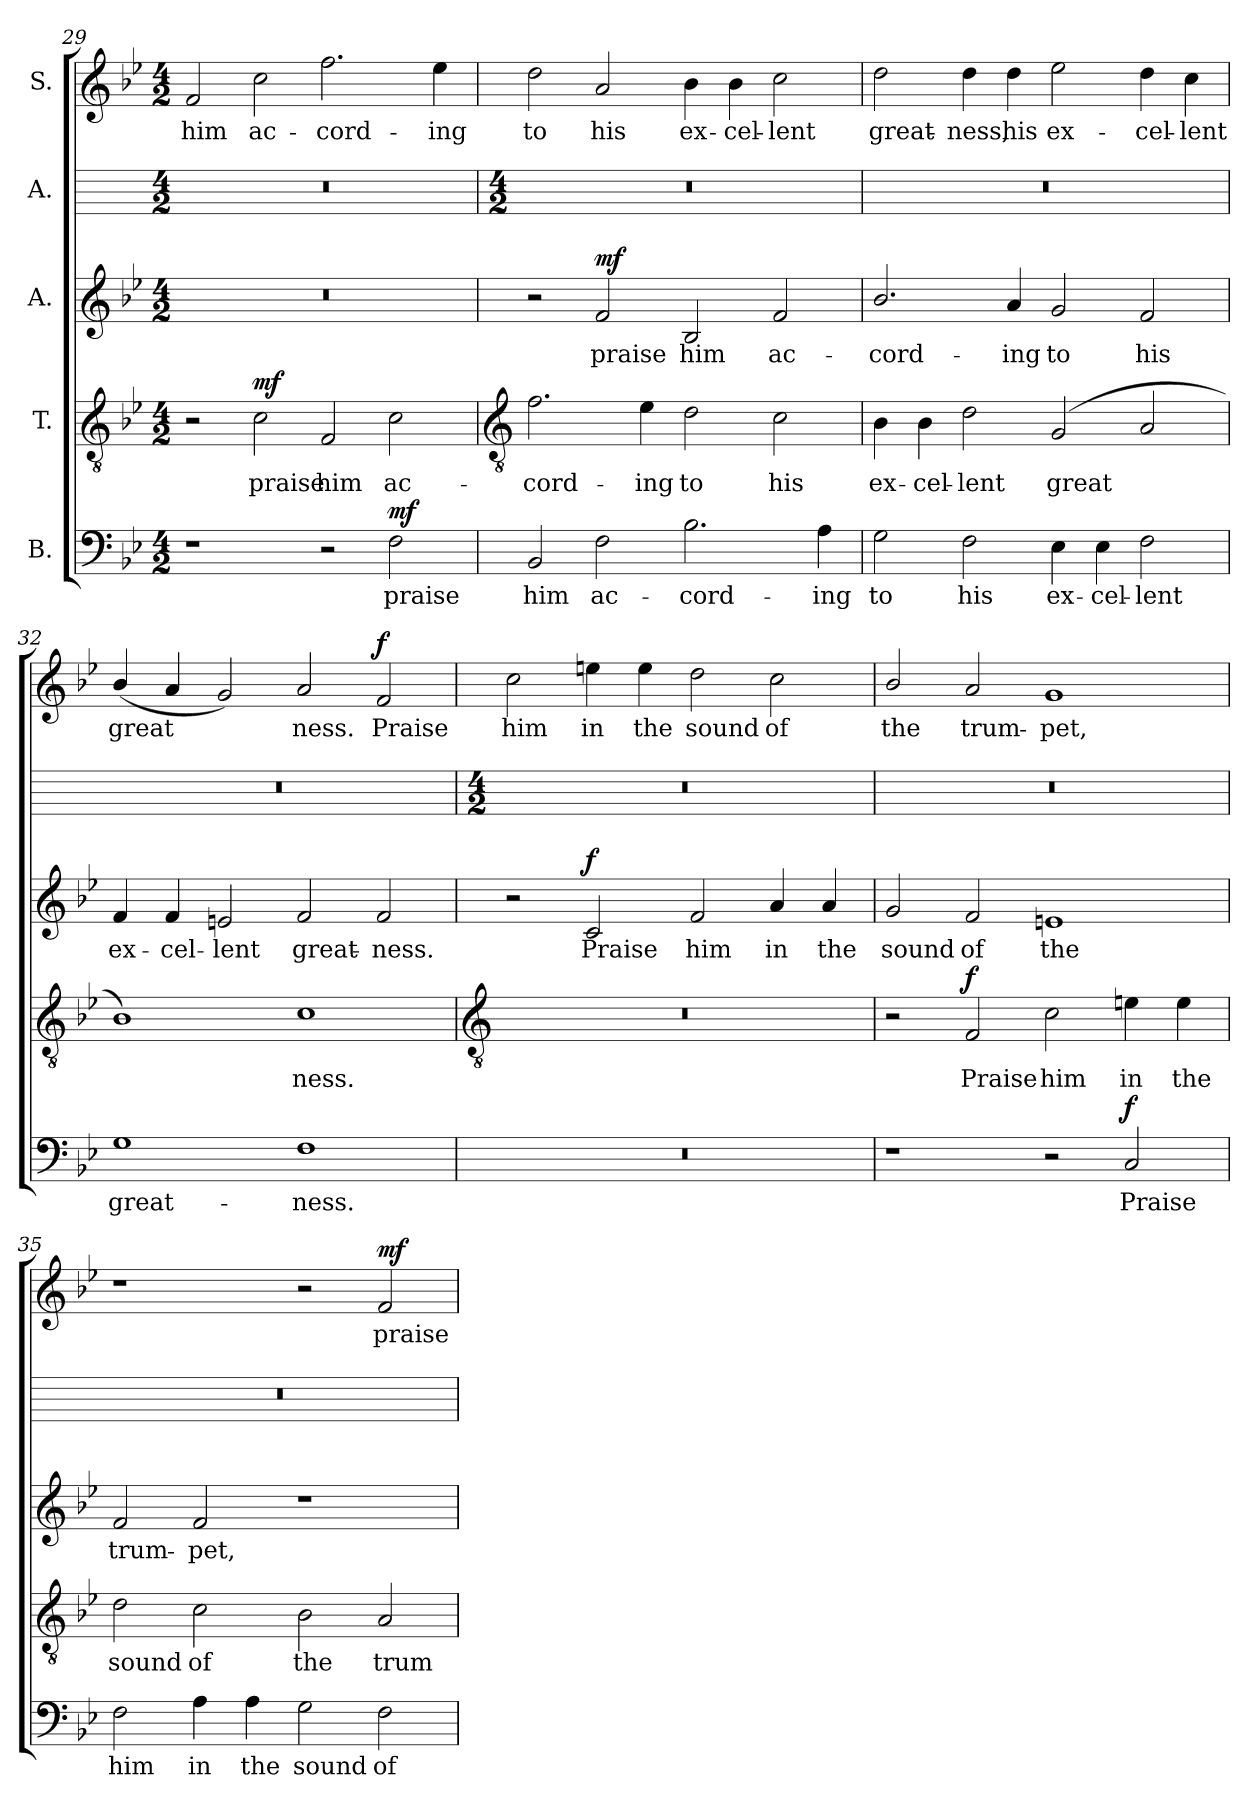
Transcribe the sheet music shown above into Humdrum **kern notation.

**kern	**text	**dynam	**kern	**text	**dynam	**kern	**text	**dynam	**kern	**kern	**text	**dynam
*part5	*part5	*part5	*part4	*part4	*part4	*part3	*part3	*part3	*part2	*part1	*part1	*part1
*staff5	*staff5	*staff5	*staff4	*staff4	*staff4	*staff3	*staff3	*staff3	*staff2	*staff1	*staff1	*staff1
*I"B.	*	*	*I"T.	*	*	*I"A.	*	*	*I"A.	*I"S.	*	*
*clefF4	*	*	*clefGv2	*	*	*clefG2	*	*	*	*clefG2	*	*
*k[b-e-]	*	*	*k[b-e-]	*	*	*k[b-e-]	*	*	*	*k[b-e-]	*	*
*B-:	*	*	*B-:	*	*	*B-:	*	*	*	*B-:	*	*
*M4/2	*	*	*M4/2	*	*	*M4/2	*	*	*M4/2	*M4/2	*	*
=29	=29	=29	=29	=29	=29	=29	=29	=29	=29	=29	=29	=29
!	!	!	!	!	!	!	!	!	!	!	!LO:LY:b	!
1r	.	.	2r	.	.	0r	.	.	0r	2f	him	.
!	!	!	!	!LO:LY:b	!LO:DY:a	!	!	!	!	!	!LO:LY:b	!
.	.	.	2c	praise	mf	.	.	.	.	2cc	ac-	.
!	!	!	!	!LO:LY:b	!	!	!	!	!	!	!LO:LY:b	!
2r	.	.	2F	him	.	.	.	.	.	2.ff	-cord-	.
!	!LO:LY:b	!LO:DY:a	!	!LO:LY:b	!	!	!	!	!	!	!	!
2F	praise	mf	2c	ac-	.	.	.	.	.	.	.	.
!	!	!	!	!	!	!	!	!	!	!	!LO:LY:b	!
.	.	.	.	.	.	.	.	.	.	4ee-	-ing	.
!!LO:LB:g=z
=30	=30	=30	=30	=30	=30	=30	=30	=30	=30	=30	=30	=30
*	*	*	*clefGv2	*	*	*	*	*	*	*	*	*
*	*	*	*	*	*	*	*	*	*M4/2	*	*	*
!	!LO:LY:b	!	!	!LO:LY:b	!	!	!	!	!	!	!LO:LY:b	!
2BB-	him	.	2.f	-cord-	.	2r	.	.	0r	2dd	to	.
!	!LO:LY:b	!	!	!	!	!	!LO:LY:b	!LO:DY:a	!	!	!LO:LY:b	!
2F	ac-	.	.	.	.	2f	praise	mf	.	2a	his	.
!	!	!	!	!LO:LY:b	!	!	!	!	!	!	!	!
.	.	.	4e-	-ing	.	.	.	.	.	.	.	.
!	!LO:LY:b	!	!	!LO:LY:b	!	!	!LO:LY:b	!	!	!	!LO:LY:b	!
2.B-	-cord-	.	2d	to	.	2B-	him	.	.	4b-	ex-	.
!	!	!	!	!	!	!	!	!	!	!	!LO:LY:b	!
.	.	.	.	.	.	.	.	.	.	4b-	-cel-	.
!	!	!	!	!LO:LY:b	!	!	!LO:LY:b	!	!	!	!LO:LY:b	!
.	.	.	2c	his	.	2f	ac-	.	.	2cc	-lent	.
!	!LO:LY:b	!	!	!	!	!	!	!	!	!	!	!
4A	-ing	.	.	.	.	.	.	.	.	.	.	.
=31	=31	=31	=31	=31	=31	=31	=31	=31	=31	=31	=31	=31
!	!LO:LY:b	!	!	!LO:LY:b	!	!	!LO:LY:b	!	!	!	!LO:LY:b	!
2G	to	.	4B-	ex-	.	2.b-/	-cord-	.	0r	2dd	great-	.
!	!	!	!	!LO:LY:b	!	!	!	!	!	!	!	!
.	.	.	4B-	-cel-	.	.	.	.	.	.	.	.
!	!LO:LY:b	!	!	!LO:LY:b	!	!	!	!	!	!	!LO:LY:b	!
2F	his	.	2d	-lent	.	.	.	.	.	4dd	-ness,	.
!	!	!	!	!	!	!	!LO:LY:b	!	!	!	!LO:LY:b	!
.	.	.	.	.	.	4a	-ing	.	.	4dd	his	.
!	!LO:LY:b	!	!	!LO:LY:b	!	!	!LO:LY:b	!	!	!	!LO:LY:b	!
4E-	ex-	.	(<2G	great	.	2g	to	.	.	2ee-	ex-	.
!	!LO:LY:b	!	!	!	!	!	!	!	!	!	!	!
4E-	-cel-	.	.	.	.	.	.	.	.	.	.	.
!	!LO:LY:b	!	!	!	!	!	!LO:LY:b	!	!	!	!LO:LY:b	!
2F	-lent	.	2A	.	.	2f	his	.	.	4dd	-cel-	.
!	!	!	!	!	!	!	!	!	!	!	!LO:LY:b	!
.	.	.	.	.	.	.	.	.	.	4cc	-lent	.
=32	=32	=32	=32	=32	=32	=32	=32	=32	=32	=32	=32	=32
!	!LO:LY:b	!	!	!	!	!	!LO:LY:b	!	!	!	!LO:LY:b	!
1G	great-	.	1B-)	.	.	4f	ex-	.	0r	(<4b-/	great	.
!	!	!	!	!	!	!	!LO:LY:b	!	!	!	!	!
.	.	.	.	.	.	4f	-cel-	.	.	4a	.	.
!	!	!	!	!	!	!	!LO:LY:b	!	!	!	!	!
.	.	.	.	.	.	2en	-lent	.	.	2g)	.	.
!	!LO:LY:b	!	!	!LO:LY:b	!	!	!LO:LY:b	!	!	!	!LO:LY:b	!
1F	-ness.	.	1c	ness.	.	2f	great-	.	.	2a	ness.	.
!	!	!	!	!	!	!	!LO:LY:b	!	!	!	!LO:LY:b	!LO:DY:b
.	.	.	.	.	.	2f	-ness.	.	.	2f	Praise	f
!!LO:LB:g=z
=33	=33	=33	=33	=33	=33	=33	=33	=33	=33	=33	=33	=33
*	*	*	*clefGv2	*	*	*	*	*	*	*	*	*
*	*	*	*	*	*	*	*	*	*M4/2	*	*	*
!	!	!	!	!	!	!	!	!	!	!	!LO:LY:b	!
0r	.	.	0r	.	.	2r	.	.	0r	2cc	him	.
!	!	!	!	!	!	!	!LO:LY:b	!LO:DY:b	!	!	!LO:LY:b	!
.	.	.	.	.	.	2c	Praise	f	.	4een	in	.
!	!	!	!	!	!	!	!	!	!	!	!LO:LY:b	!
.	.	.	.	.	.	.	.	.	.	4ee	the	.
!	!	!	!	!	!	!	!LO:LY:b	!	!	!	!LO:LY:b	!
.	.	.	.	.	.	2f	him	.	.	2dd	sound	.
!	!	!	!	!	!	!	!LO:LY:b	!	!	!	!LO:LY:b	!
.	.	.	.	.	.	4a	in	.	.	2cc	of	.
!	!	!	!	!	!	!	!LO:LY:b	!	!	!	!	!
.	.	.	.	.	.	4a	the	.	.	.	.	.
=34	=34	=34	=34	=34	=34	=34	=34	=34	=34	=34	=34	=34
!	!	!	!	!	!	!	!LO:LY:b	!	!	!	!LO:LY:b	!
1r	.	.	2r	.	.	2g	sound	.	0r	2b-/	the	.
!	!	!	!	!LO:LY:b	!LO:DY:b	!	!LO:LY:b	!	!	!	!LO:LY:b	!
.	.	.	2F	Praise	f	2f	of	.	.	2a	trum-	.
!	!	!	!	!LO:LY:b	!	!	!LO:LY:b	!	!	!	!LO:LY:b	!
2r	.	.	2c	him	.	1en	the	.	.	1g	-pet,	.
!	!LO:LY:b	!LO:DY:b	!	!LO:LY:b	!	!	!	!	!	!	!	!
2C	Praise	f	4en	in	.	.	.	.	.	.	.	.
!	!	!	!	!LO:LY:b	!	!	!	!	!	!	!	!
.	.	.	4e	the	.	.	.	.	.	.	.	.
=35	=35	=35	=35	=35	=35	=35	=35	=35	=35	=35	=35	=35
!	!LO:LY:b	!	!	!LO:LY:b	!	!	!LO:LY:b	!	!	!	!	!
2F	him	.	2d	sound	.	2f	trum-	.	0r	1r	.	.
!	!LO:LY:b	!	!	!LO:LY:b	!	!	!LO:LY:b	!	!	!	!	!
4A	in	.	2c	of	.	2f	-pet,	.	.	.	.	.
!	!LO:LY:b	!	!	!	!	!	!	!	!	!	!	!
4A	the	.	.	.	.	.	.	.	.	.	.	.
!	!LO:LY:b	!	!	!LO:LY:b	!	!	!	!	!	!	!	!
2G	sound	.	2B-	the	.	1r	.	.	.	2r	.	.
!	!LO:LY:b	!	!	!LO:LY:b	!	!	!	!	!	!	!LO:LY:b	!LO:DY:a
2F	of	.	2A	trum-	.	.	.	.	.	2f	praise	mf
=	=	=	=	=	=	=	=	=	=	=	=	=
*-	*-	*-	*-	*-	*-	*-	*-	*-	*-	*-	*-	*-
